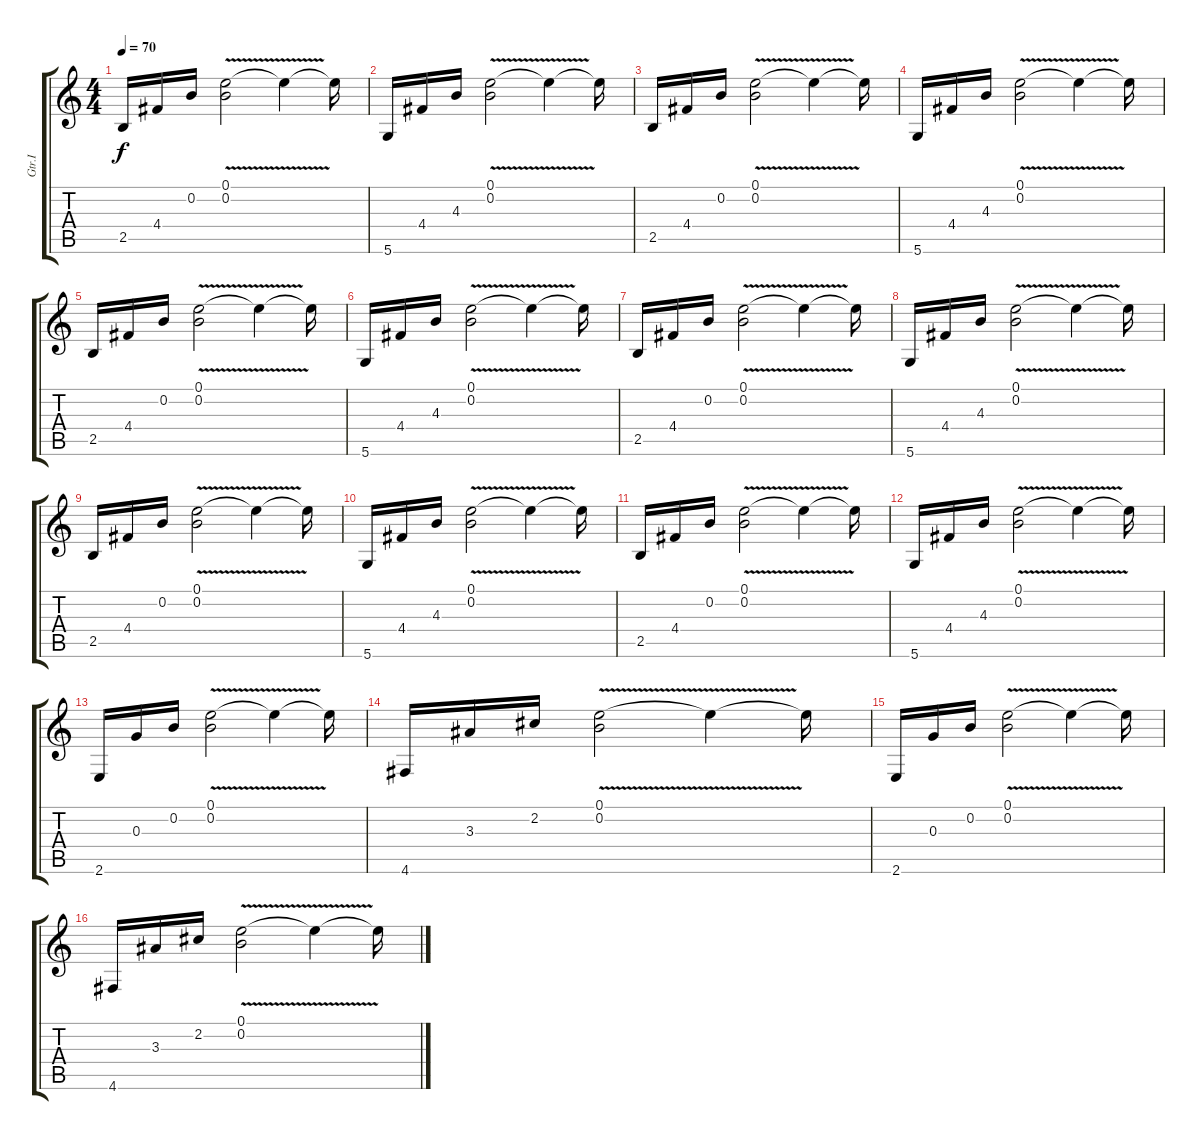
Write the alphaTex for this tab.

\track ("Gtr.I" "Gtr.I") {instrument electricguitarjazz}
\staff {score tabs}
\tuning (E4 B3 G3 D3 A2 D2) {hide}
\ts (4 4)
\tempo 70
\clef g2
\ks c
2.5.16{dy f instrument electricguitarjazz} 4.4.16 0.2.16 (0.1{v} 0.2).2 0.1{t}.4 0.1{t}.16 |
5.6.16 4.4.16 4.3.16 (0.1{v} 0.2).2 0.1{t}.4 0.1{t}.16 |
2.5.16 4.4.16 0.2.16 (0.1{v} 0.2).2 0.1{t}.4 0.1{t}.16 |
5.6.16 4.4.16 4.3.16 (0.1{v} 0.2).2 0.1{t}.4 0.1{t}.16 |
2.5.16 4.4.16 0.2.16 (0.1{v} 0.2).2 0.1{t}.4 0.1{t}.16 |
5.6.16 4.4.16 4.3.16 (0.1{v} 0.2).2 0.1{t}.4 0.1{t}.16 |
2.5.16 4.4.16 0.2.16 (0.1{v} 0.2).2 0.1{t}.4 0.1{t}.16 |
5.6.16 4.4.16 4.3.16 (0.1{v} 0.2).2 0.1{t}.4 0.1{t}.16 |
2.5.16 4.4.16 0.2.16 (0.1{v} 0.2).2 0.1{t}.4 0.1{t}.16 |
5.6.16 4.4.16 4.3.16 (0.1{v} 0.2).2 0.1{t}.4 0.1{t}.16 |
2.5.16 4.4.16 0.2.16 (0.1{v} 0.2).2 0.1{t}.4 0.1{t}.16 |
5.6.16 4.4.16 4.3.16 (0.1{v} 0.2).2 0.1{t}.4 0.1{t}.16 |
2.6.16 0.3.16 0.2.16 (0.1{v} 0.2).2 0.1{t}.4 0.1{t}.16 |
4.6.16 3.3.16 2.2.16 (0.1{v} 0.2).2 0.1{t}.4 0.1{t}.16 |
2.6.16 0.3.16 0.2.16 (0.1{v} 0.2).2 0.1{t}.4 0.1{t}.16 |
4.6.16 3.3.16 2.2.16 (0.1{v} 0.2).2 0.1{t}.4 0.1{t}.16
